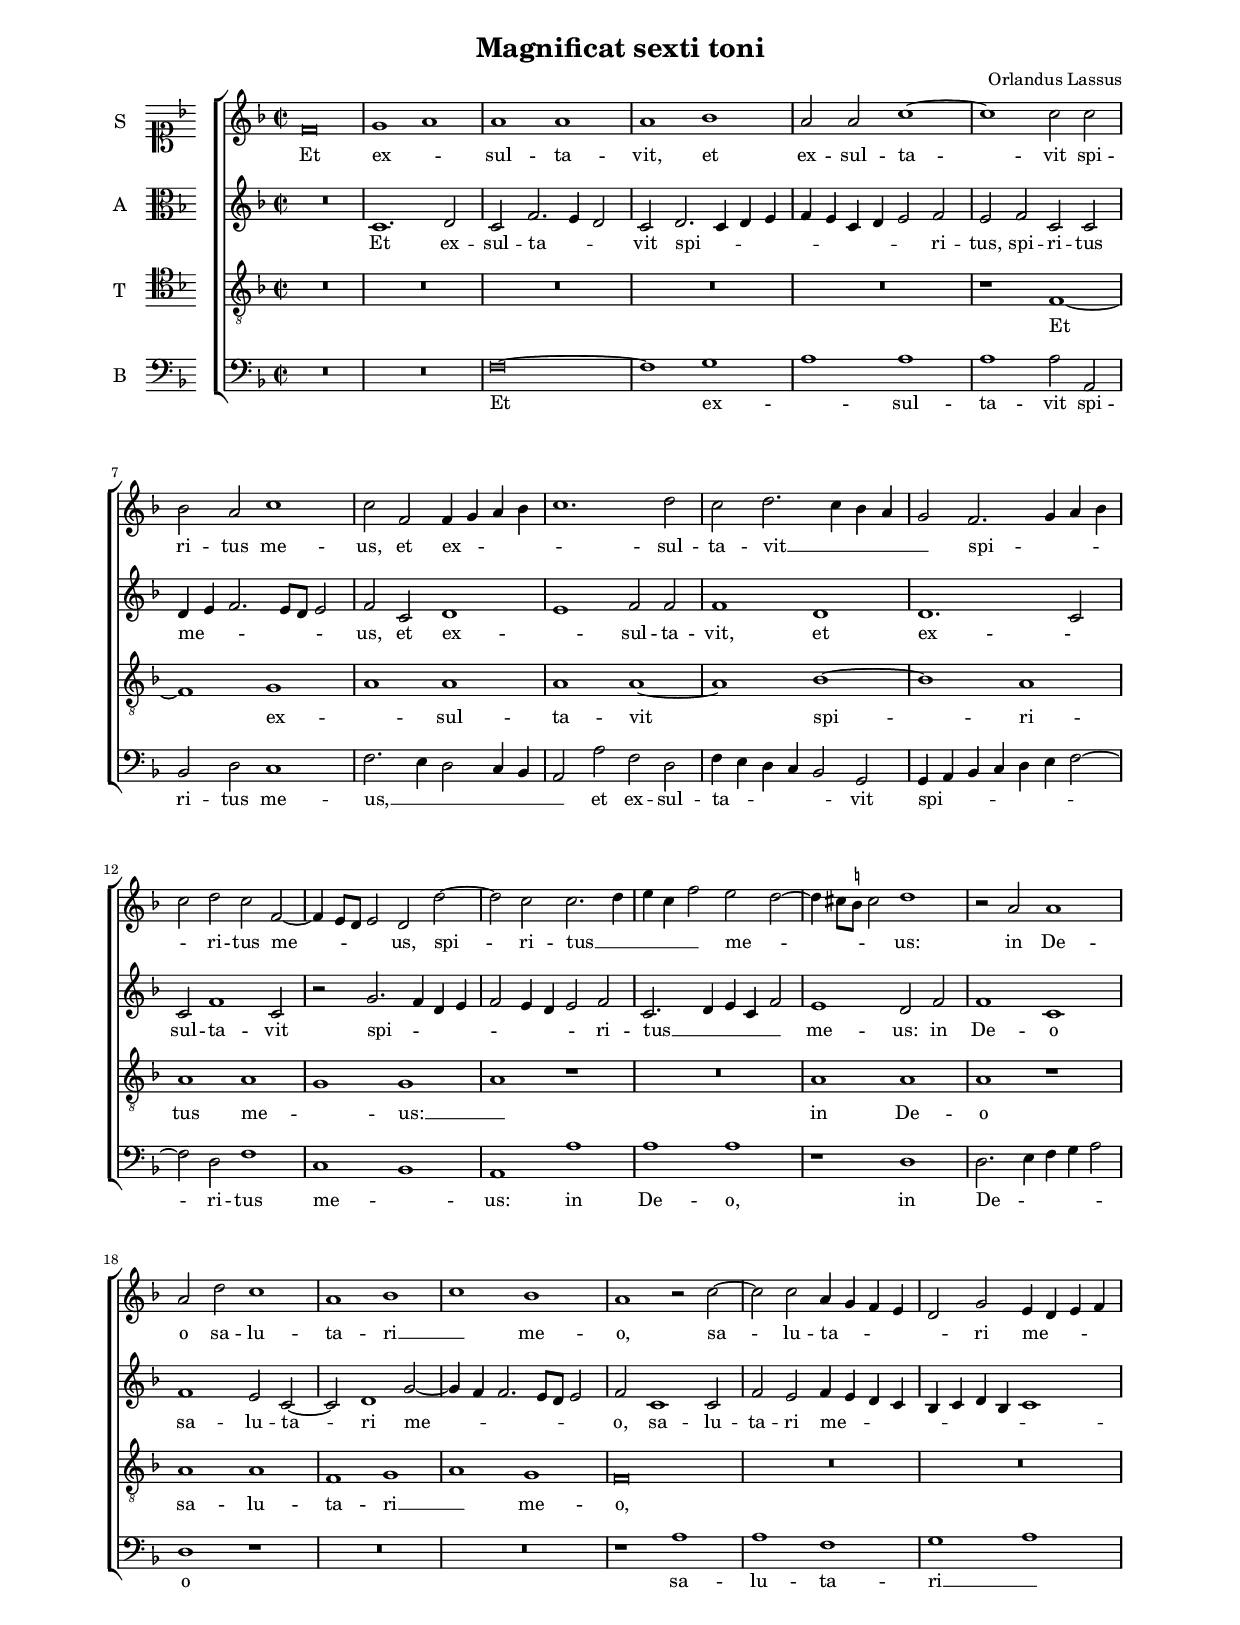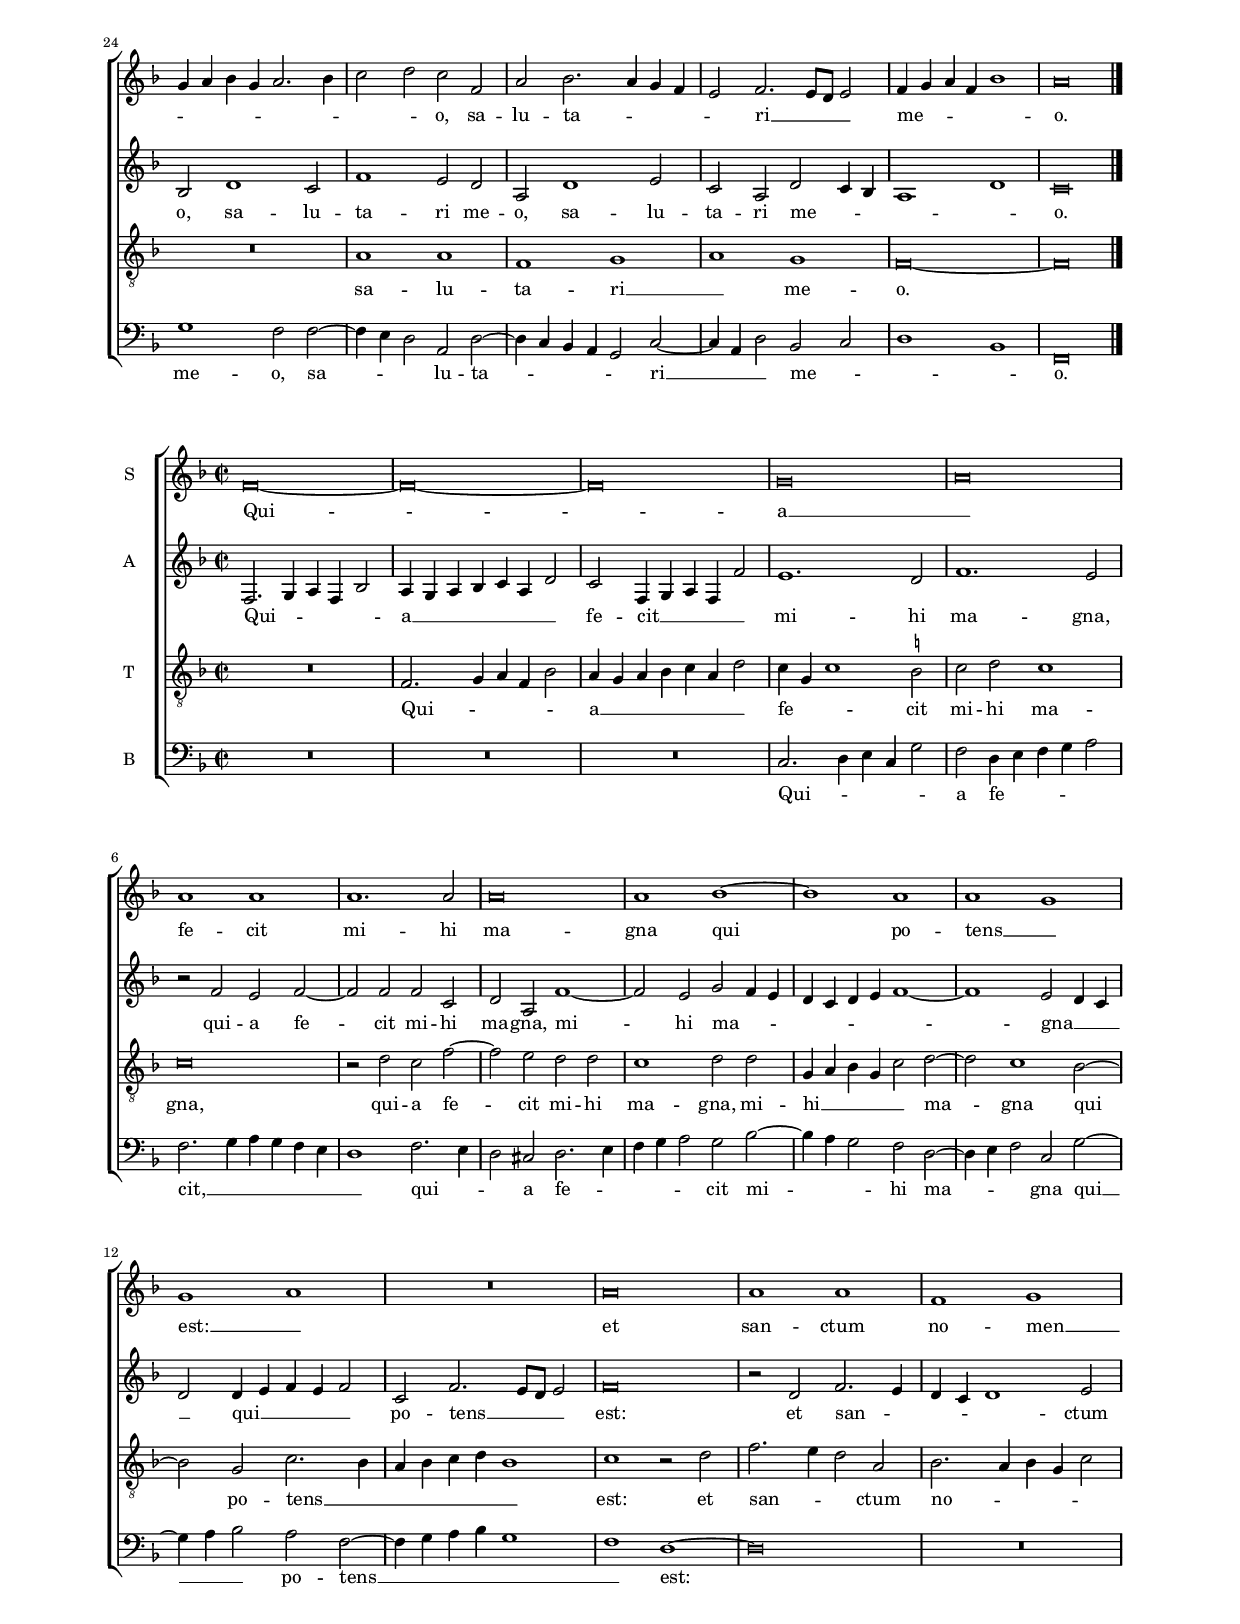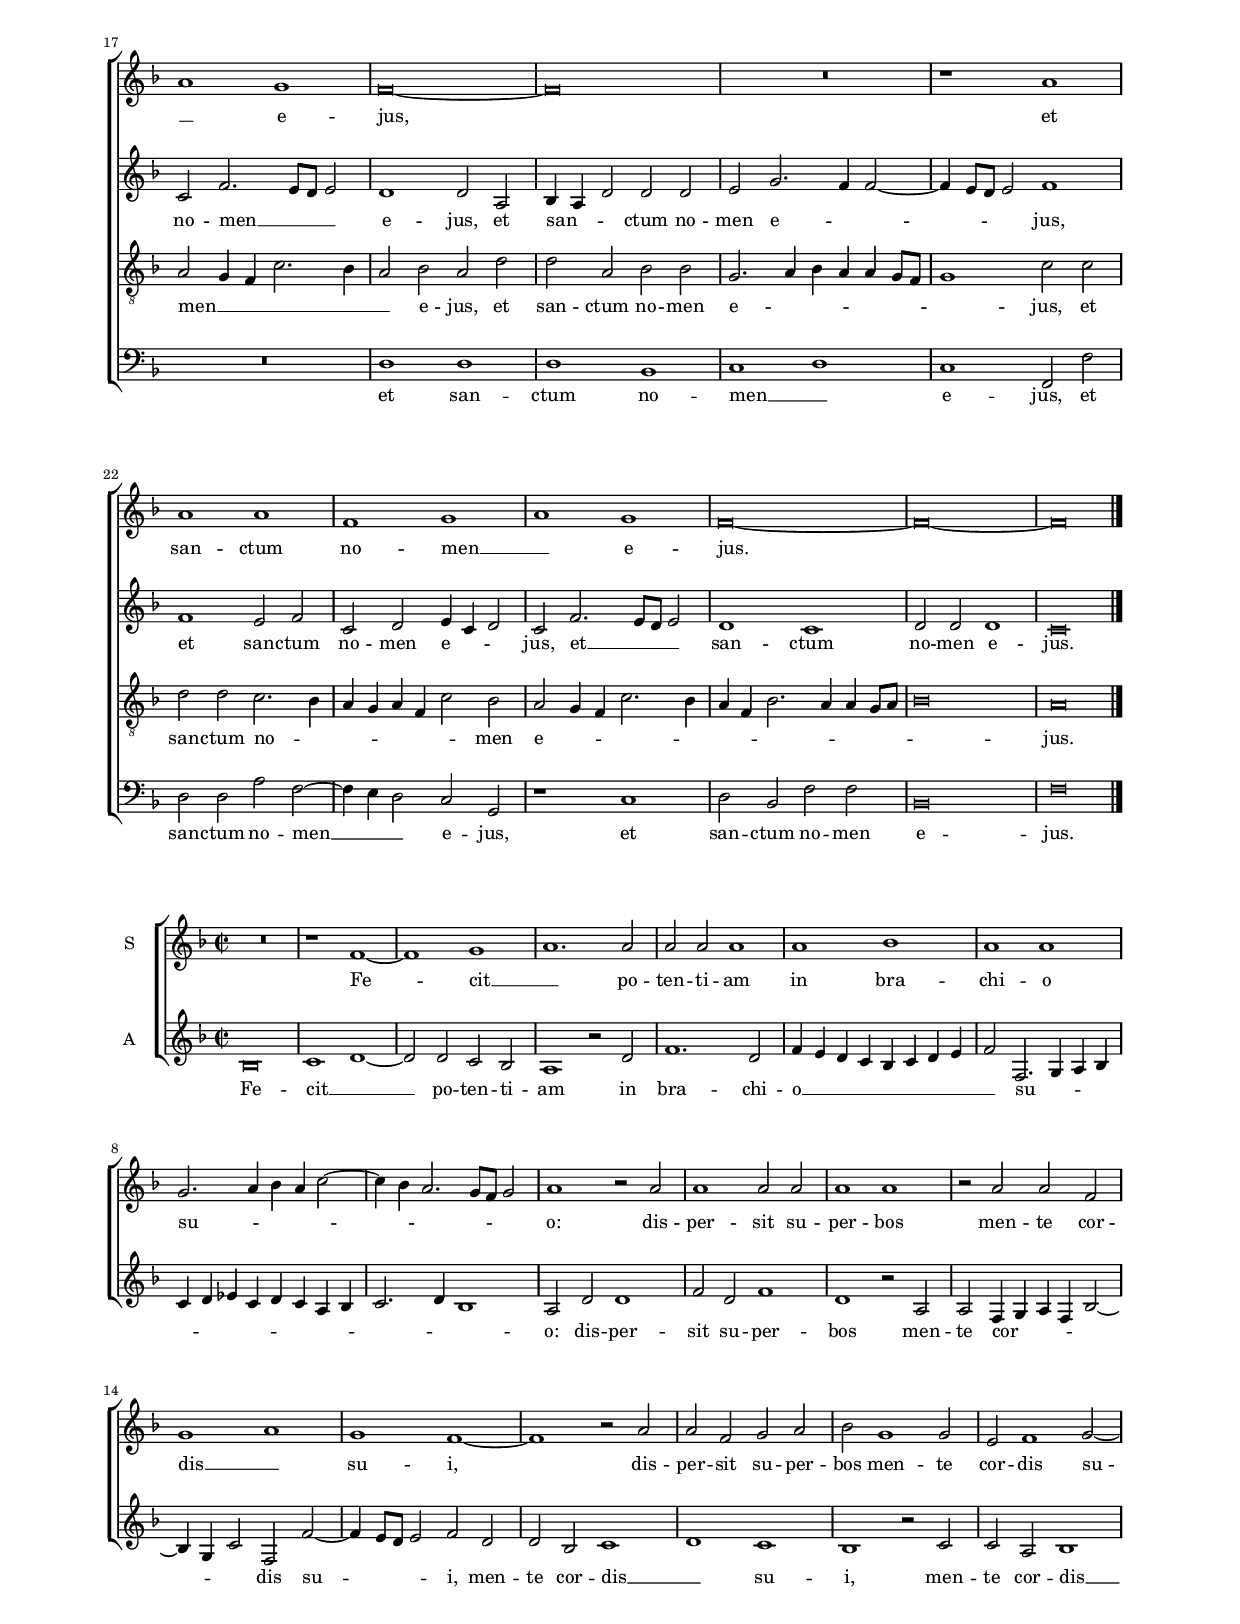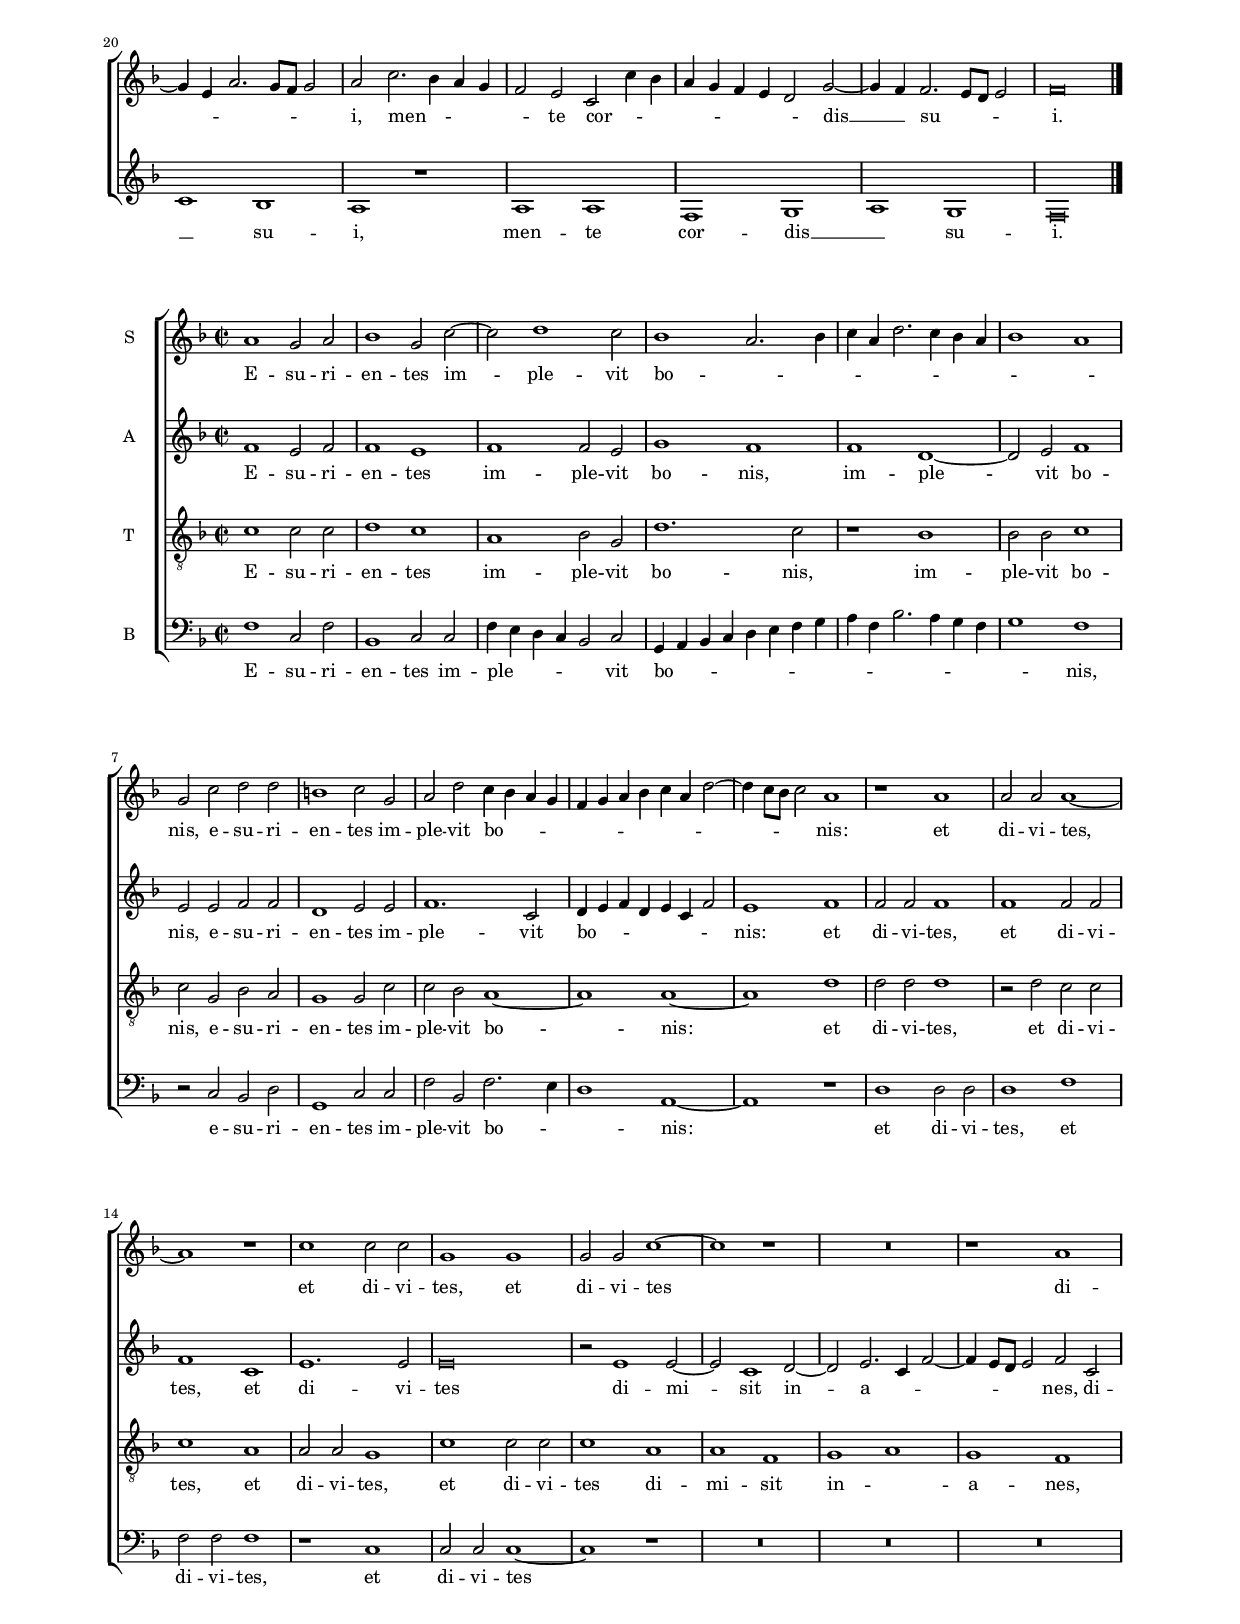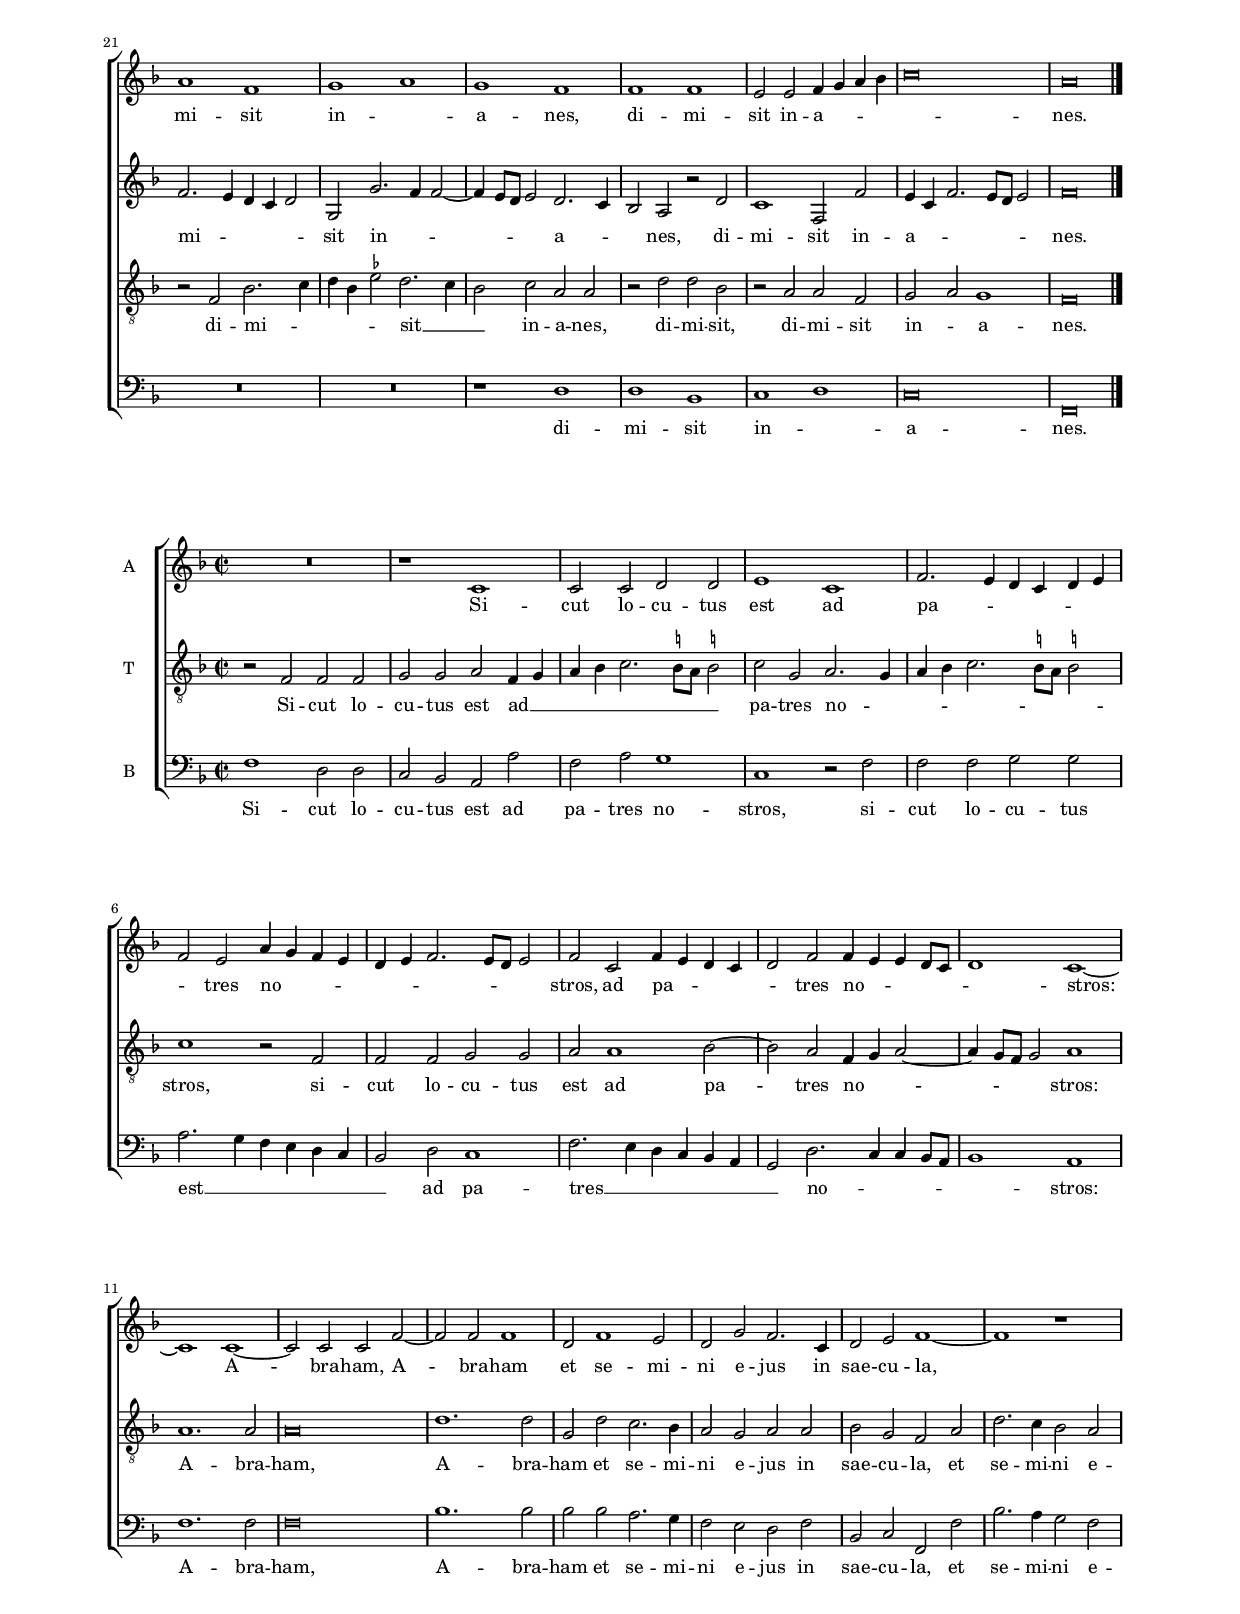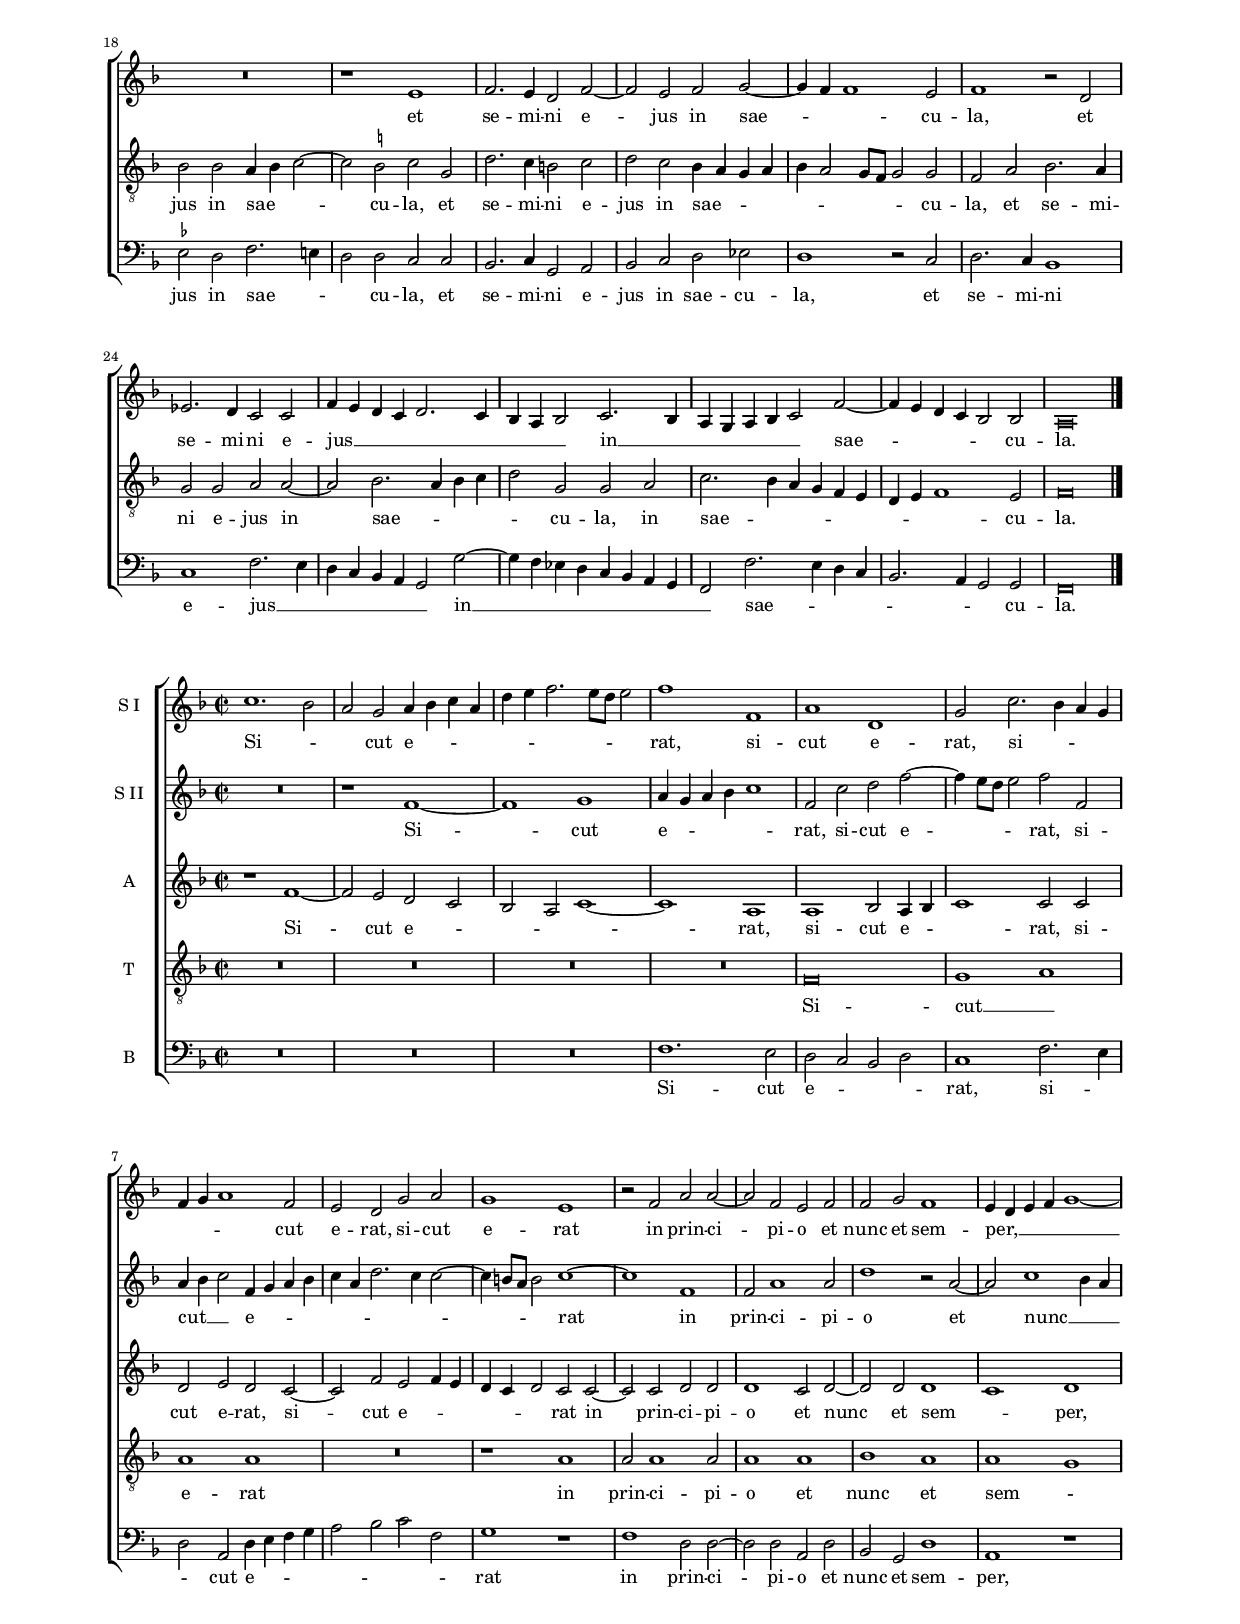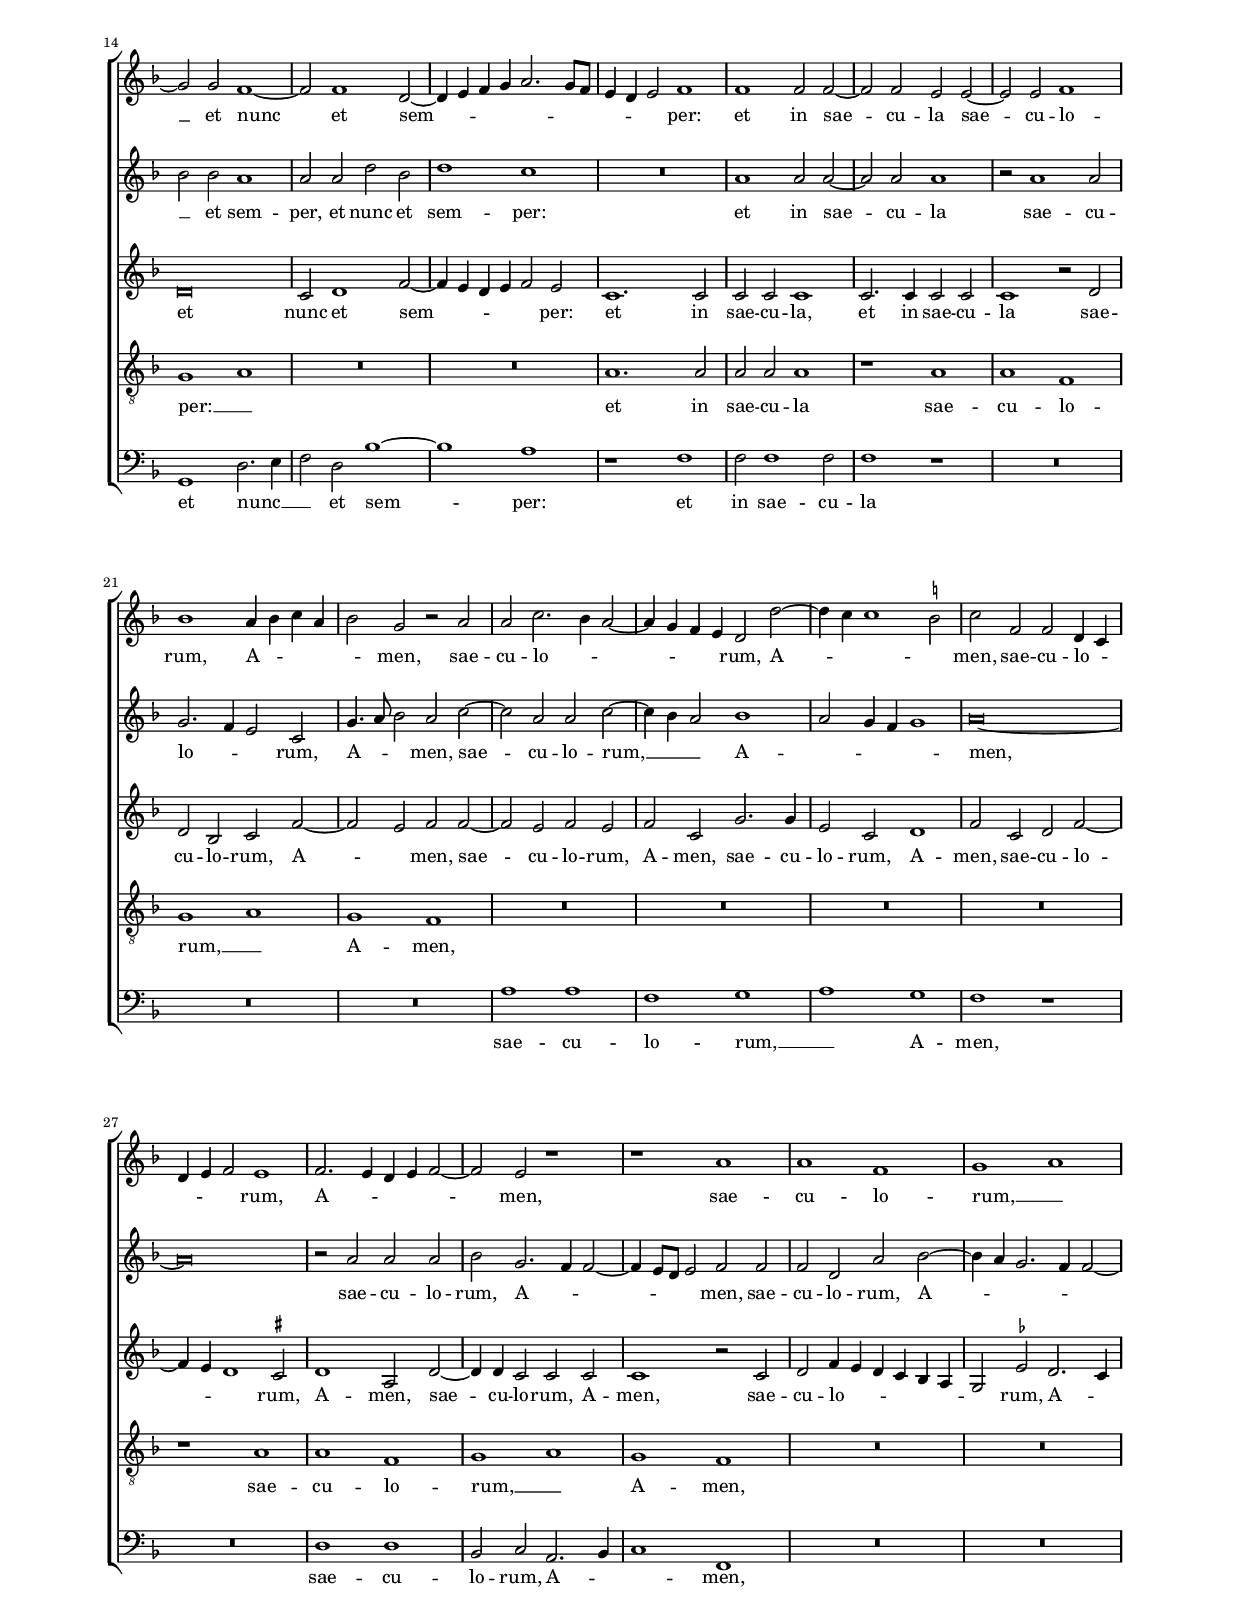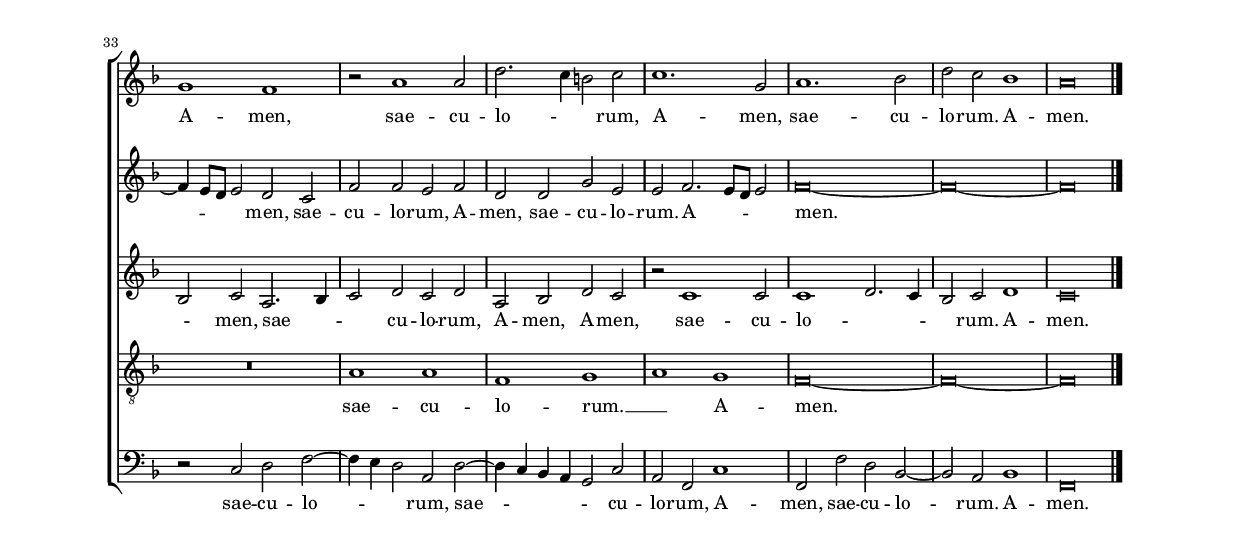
\version "2.18.2"
\include "deutsch.ly"
#(set-global-staff-size 15)
#(ly:set-option 'point-and-click #f)


\header
{
  title="Magnificat sexti toni"
  composer="Orlandus Lassus"
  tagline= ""
}
	
	ficta = { \once \set suggestAccidentals = ##t }
	
	forget = #(define-music-function (parser location music) (ly:music?) #{
		\accidentalStyle forget
		$music
		\accidentalStyle default
		#})
	
	m = \melisma
	me = \melismaEnd


\paper
	{
	top-margin = 1.4 \cm
	bottom-margin = 1.8 \cm
	left-margin = 2 \cm
	right-margin = 2 \cm
	ragged-bottom = ##f
	ragged-last-bottom = ##t
	print-page-number = ##f
	score-system-spacing = #'((basic-distance . 18) (minimum-distance . 14) (padding . 8) (strechability . 250))
	system-system-spacing = #'((basic-distance . 18) (minimum-distance . 14) (padding . 8) (strechability . 250))
%	scoreTitleMarkup = \markup { \fill-line  { \null \fontsize #2 \bold \fromproperty #'header:piece \fromproperty #'header:opus } }
%	systems-per-page = 3
%	min-systems-per-page = 3
%	oddHeaderMarkup = \markup { \fill-line { \null \null \column \right-align { \fontsize #1 \fromproperty #'page:page-number-string \null } } }
%	evenHeaderMarkup = \markup { \column \right-align { \fontsize #1 \fromproperty #'page:page-number-string \null } }
	}

global = {
	\key f \major
	\time 2/2 \set Score.measureLength = #(ly:make-moment 2/1)
	}
	

incipitcantus = \markup { \score {
	{
	\set Staff.instrumentName = \markup { \fontsize #1 "S" }
	\key f \major
	\clef soprano
	s4 \bar ""
	}
	\layout  {
	raggedright = ##t
	indent = 0.8 \cm
	line-width = 1.6 \cm
	\context { \Staff \remove Time_signature_engraver }
	\override Staff.Clef.Y-extent = #'(0 . 0)
	}} \hspace #1 }
      
      
incipitaltus = \markup { \score {
	{
	\set Staff.instrumentName = \markup { \fontsize #1 "A" }
	\key f \major
	\clef alto
	s4 \bar ""
	}
	\layout  {
	raggedright = ##t
	indent = 0.8 \cm
	line-width = 1.6 \cm
	\context { \Staff \remove Time_signature_engraver }
	\override Staff.Clef.Y-extent = #'(0 . 0)
	}} \hspace #1 }


incipittenor = \markup { \score {
	{
	\set Staff.instrumentName = \markup { \fontsize #1 "T" }
	\key f \major
	\clef tenor
	s4 \bar ""
	}
	\layout  {
	raggedright = ##t
	indent = 0.8 \cm
	line-width = 1.6 \cm
	\context { \Staff \remove Time_signature_engraver }
	\override Staff.Clef.Y-extent = #'(0 . 0)
	}} \hspace #1 }
 
      
incipitbassus = \markup { \score {
	{
	\set Staff.instrumentName = \markup { \fontsize #1 "B" }
	\key f \major
	\clef bass
	s4 \bar ""
	}
	\layout  {
	raggedright = ##t
	indent = 0.8 \cm
	line-width = 1.6 \cm
	\context { \Staff \remove Time_signature_engraver }
	\override Staff.Clef.Y-extent = #'(0 . 0)
	}} \hspace #1 }


cantus =  \relative c''
	{
	f,\breve
	g1 a
	a1 a
	a1 b
%5
	a2 a c1~ |
	c1 c2 c
	b2 a c1
	c2 f, f4 g a b
	c1. d2
%10
	c2 d2. c4 b a |
	g2 f2. g4 a b
	c2 d c f,~
	f4 e8 d e2 d2 d'~
	d2 c c2. d4
%15
	e4 c f2 e d~ |
	d4 cis8 \ficta h cis2 d1
	r2 a a1
	a2 d c1
	a1 b
%20
	c1 b |
	a1 r2 c~
	c2 c a4 g f e
	d2 g e4 d e f
	g4 a b g a2. b4
%25
	c2 d c f, |
	a2 b2. a4 g f
	e2 f2. e8 d e2
	f4 g a f b1
	a\breve \bar "|." |
	}


altus =  \relative c'
       {
	R\breve
	c1. d2
	c2 f2. e4 d2
	c2 d2. c4 d e
%5
	f4 e c d e2 f |
	e2 f c c
	d4 e f2. e8 d e2
	f2 c d1
	e1 f2 f
%10
	f1 d |
	d1. c2
	c2 f1 c2
	r2 g'2. f4 d e
	f2 e4 d e2 f
%15
	c2. d4 e c f2 |
	e1 d2 f
	f1 c
	f1 e2 c~
	c2 d1 g2~
%20
	g4 f f2. e8 d e2 |
	f2 c1 c2
	f2 e f4 e d c
	b4 c d b c1
	b2 d1 c2
%25
	f1 e2 d |
	a2 d1 e2
	c2 a d c4 b
	a1 d
	c\breve |
	}


tenor =  \relative c'
	{
	R\breve
	R\breve
	R\breve
	R\breve
%5
	R\breve |
	r1 f,~
	f1 g
	a1 a
	a1 a~
%10
	a1 b~ |
	b1 a
	a a
	g1 g
	a1 r
%15
	R\breve |
	a1 a
	a1 r
	a1 a
	f1 g
%20
	a1 g |
	f\breve
	R\breve
	R\breve
	R\breve
%25
	a1 a |
	f1 g
	a1 g
	f\breve~
	f\breve |
	}


bassus  =  \relative c
	{
	R\breve
	R\breve
	f\breve~
	f1 g
%5
	a1 a |
	a1 a2 a,
	b2 d c1
	f2. e4 d2 c4 b
	a2 a' f d
%10
	f4 e d c b2 g |
	g4 a b c d e f2~
	f2 d f1
	c1 b
	a1 a'
%15
	a1 a |
	r1 d,
	d2. e4 f g a2
	d,1 r
	R\breve
%20
	R\breve |
	r1 a'
	a1 f
	g1 a
	g1 f2 f~
%25
	f4 e d2 a d~ |
	d4 c b a g2 c~
	c4 a d2 b c
	d1 b
	f\breve |
	}


lyricscantus = \lyricmode {
	Et ex -- _ sul -- ta -- vit,
	et ex -- sul -- ta -- vit spi -- ri -- tus me -- us,
	et ex -- _ _ _ _ sul -- ta -- vit __ _ _ _ _ spi -- _ _ _ _ ri -- tus me -- _ _ _ us,
	spi -- ri -- tus __ _ _ _ _ me -- _ _ _ _ us:
	in De -- o
	sa -- lu -- ta -- ri __ _ me -- o,
	sa -- lu -- ta -- _ _ _ _ ri me -- _ _ _ _ _ _ _ _ _ _ _ o,
	sa -- lu -- ta -- _ _ _ _ ri __ _ _ _ me -- _ _ _ _ o.
	}


lyricsaltus = \lyricmode {
	Et ex -- sul -- ta -- _ _ vit spi -- _ _ _ _ _ _ _ _ ri -- tus,
	spi -- ri -- tus me -- _ _ _ _ _ us,
	et ex -- _ sul -- ta -- vit,
	et ex -- _ sul -- ta -- vit spi -- _ _ _ _ _ _ _ ri -- tus __ _ _ _ _ me -- us:
	in De -- o
	sa -- lu -- ta -- ri me -- _ _ _ _ _ o,
	sa -- lu -- ta -- ri me -- _ _ _ _ _ _ _ _ o,
	sa -- lu -- ta -- ri me -- o,
	sa -- lu -- ta -- ri me -- _ _ _ _ o.
	}


lyricstenor = \lyricmode {
	Et ex -- _ sul -- ta -- vit spi -- ri -- tus me -- _ us: __ _
	in De -- o
	sa -- lu -- ta -- ri __ _ me -- o,
	sa -- lu -- ta -- ri __ _ me -- o.
	}


lyricsbassus = \lyricmode {
	Et ex -- _ sul -- ta -- vit spi -- ri -- tus me -- us, __ _ _ _ _ _
	et ex -- sul -- ta -- _ _ _ _ vit spi -- _ _ _ _ _ _ ri -- tus me -- _ us:
	in De -- o,
	in De -- _ _ _ _ o
	sa -- lu -- ta -- ri __ _ me -- o,
	sa -- _ _ lu -- ta -- _ _ _ _ ri __ _ _ me -- _ _ _ o.
	}


\score
{  
	% \transpose {
	\new ChoirStaff \with { \override StaffGrouper.staff-staff-spacing.basic-distance = #12 }
	<<

	\new Staff << \global
	\new Voice="v1" {
		\set Staff.instrumentName=\incipitcantus
		\set Staff.midiInstrument = "reed organ"
		\clef violin
		\cantus }
	\new Lyrics \lyricsto "v1" {\lyricscantus }
	>>


	\new Staff << \global
	\new Voice="v2" {
		\set Staff.instrumentName=\incipitaltus
		\set Staff.midiInstrument = "reed organ"
		\clef violin 
		\altus}
	\new Lyrics \lyricsto "v2" {\lyricsaltus }
	>>


	\new Staff << \global
	\new Voice="v3" {
		\set Staff.instrumentName=\incipittenor
		\set Staff.midiInstrument = "reed organ"
		\clef "G_8"
		\tenor }
	\new Lyrics \lyricsto "v3" {\lyricstenor }
	>>


	\new Staff << \global
	\new Voice="v4" {
		\set Staff.instrumentName=\incipitbassus
		\set Staff.midiInstrument = "reed organ"
		\clef bass
		\bassus }
	\new Lyrics \lyricsto "v4" {\lyricsbassus}
	>>

	>>
	% } % transpose

	\layout
	{
	indent = 1.8 \cm
%	\context { \Lyrics \override VerticalAxisGroup.nonstaff-relatedstaff-spacing.padding = #2 }
	\context { \Staff \override TimeSignature.break-visibility = #end-of-line-invisible }
%	\context { \Staff \override InstrumentName.X-offset = #'-25 }
	\context { \Score \override BarNumber.padding = #2 }
	\context { \Voice \override NoteHead.style = #'baroque }
	}


\midi
	{
    	\tempo 2 = 90
	}

}

%%%%%%%%%%%%%%%%%%%%   2. QUIA FECIT MIHI MAGNA


global = {
	\key f \major
	\time 2/2 \set Score.measureLength = #(ly:make-moment 2/1)
	}


cantus =  \relative c''
	{
	f,\breve~
	f\breve~
	f\breve
	g\breve
%5
	a\breve |
	a1 a
	a1. a2
	a\breve
	a1 b~
%10
	b1 a |
	a1 g
	g1 a
	R\breve
	a\breve
%15
	a1 a |
	f1 g
	a1 g
	f\breve~
	f\breve
%20
	R\breve |
	r1 a
	a1 a
	f1 g
	a1 g
%25
	f\breve~
	f\breve~
	f\breve \bar "|." |
	}


altus =  \relative c'
        {
	f,2. g4 a f b2
	a4 g a b c a d2
	c2 f,4 g a f f'2
	e1. d2
%5
	f1. e2 |
	r2 f e f~
	f2 f f c
	d2 a f'1~
	f2 e g f4 e
%10
	d4 c d e f1~ |
	f1 e2 d4 c
	d2 d4 e f e f2
	c2 f2. e8 d e2
	f\breve
%15
	r2 d f2. e4 |
	d4 c d1 e2
	c2 f2. e8 d e2
	d1 d2 a
	b4 a d2 d d
%20
	e2 g2. f4 f2~ |
	f4 e8 d e2 f1
	f1 e2 f
	c2 d e4 c d2
	c2 f2. e8 d e2
%25
	d1 c |
	d2 d d1
	c\breve |
	}


tenor =  \relative c'
	{
	R\breve
	f,2. g4 a f b2
	a4 g a b c a d2
	c4 g c1 \ficta h2
%5
	c2 d c1 |
	c\breve
	r2 d c f~
	f2 e d d
	c1 d2 d
%10
	g,4 a b g c2 d~ |
	d2 c1 b2~
	b2 g c2. b4
	a4 b c d b1
	c1 r2 d
%15
	f2. e4 d2 a |
	b2. a4 b g c2
	a2 g4 f c'2. b4
	a2 b a d
	d2 a b b
%20
	g2. a4 b a a g8 f |
	g1 c2 c
	d2 d c2. b4
	a4 g a f c'2 b
	a2 g4 f c'2. b4
%25
	a4 f b2. a4 a g8 a |
	b\breve
	a\breve |
	}


bassus  =  \relative c
	{
	R\breve
	R\breve
	R\breve
	c2. d4 e c g'2
%5
	f2 d4 e f g a2 |
	f2. g4 a g f e
	d1 f2. e4
	d2 cis d2. e4
	f4 g a2 g b~
%10
	b4 a g2 f d~ |
	d4 e f2 c g'~
	g4 a b2 a f~
	f4 g a b g1
	f1 d~
%15
	d\breve |
	R\breve
	R\breve
	d1 d
	d1 b
%20
	c1 d |
	c1 f,2 f'
	d2 d a' f~
	f4 e d2 c g
	r1 c
%25
	d2 b f' f |
	b,\breve
	f'\breve |
	}


lyricscantus = \lyricmode {
	Qui -- a __ _ fe -- cit mi -- hi ma -- gna qui po -- tens __ _ est: __ _
	et san -- ctum no -- men __ _ e -- jus,
	et san -- ctum no -- men __ _ e -- jus.
	}


lyricsaltus = \lyricmode {
	Qui -- _ _ _ _ a __ _ _ _ _ _ _ fe -- cit __ _ _ _ _ mi -- hi ma -- gna,
	qui -- a fe -- cit mi -- hi ma -- gna,
	mi -- hi ma -- _ _ _ _ _ _ _ gna __ _ _ _ qui __ _ _ _ _ po -- tens __ _ _ _ est:
	et san -- _ _ _ _ ctum no -- men __ _ _ _ e -- jus,
	et san -- _ _ ctum no -- men e -- _ _ _ _ _ jus,
	et san -- ctum no -- men e -- _ _ jus,
	et __ _ _ _ san -- ctum no -- men e -- jus.
	}


lyricstenor = \lyricmode {
	Qui -- _ _ _ _ a __ _ _ _ _ _ _ fe -- _ _ cit mi -- hi ma -- gna,
	qui -- a fe -- cit mi -- hi ma -- gna,
	mi -- hi __ _ _ _ _ ma -- gna qui po -- tens __ _ _ _ _ _ _ est:
	et san -- _ _ ctum no -- _ _ _ _ men __ _ _ _ _ _ e -- jus,
	et san -- ctum no -- men e -- _ _ _ _ _ _ _ jus,
	et san -- ctum no -- _ _ _ _ _ _ men e -- _ _ _ _ _ _ _ _ _ _ _ _ jus.
	}


lyricsbassus = \lyricmode {
	Qui -- _ _ _ _ a fe -- _ _ _ _ cit, __ _ _ _ _ _ _
	qui -- _ _ a fe -- _ _ _ _ cit mi -- _ _ hi ma -- _ _ gna qui __ _ _  po -- tens __ _ _ _ _ _ est:
	et san -- ctum no -- men __ _ e -- jus,
	et san -- ctum no -- men __ _ _ e -- jus,
	et san -- ctum no -- men e -- jus.
	}


\score
{  
	% \transpose {
	\new ChoirStaff \with { \override StaffGrouper.staff-staff-spacing.basic-distance = #12 }
	<<

	\new Staff <<\global
	\new Voice="v1" {
	  \set Staff.instrumentName="S"
		\set Staff.midiInstrument = "reed organ"
		\clef violin
		\cantus }
	\new Lyrics \lyricsto "v1" {\lyricscantus }
	>>


	\new Staff << \global
	\new Voice="v2" {
	  \set Staff.instrumentName="A"
		\set Staff.midiInstrument = "reed organ"
		\clef violin 
		\altus}
	\new Lyrics \lyricsto "v2" {\lyricsaltus }
	>>


	\new Staff <<\global
	\new Voice="v3" {
	  \set Staff.instrumentName="T"
		\set Staff.midiInstrument = "reed organ"
		\clef "G_8"
		\tenor }
	\new Lyrics \lyricsto "v3" {\lyricstenor }
	>>


	\new Staff <<\global
	\new Voice="v4" {
	  \set Staff.instrumentName="B"
		\set Staff.midiInstrument = "reed organ"
		\clef bass
		\bassus }
	\new Lyrics \lyricsto "v4" {\lyricsbassus}
	>>
	
	>>
	% } % transpose

	\layout
	{
	indent = 0.8 \cm
%	\context { \Lyrics \override VerticalAxisGroup.nonstaff-relatedstaff-spacing.padding = #2 }
	\context { \Staff \override TimeSignature.break-visibility = #end-of-line-invisible }
%	\context { \Staff \override InstrumentName.X-offset = #'-25 }
	\context { \Score \override BarNumber.padding = #2 }
	\context { \Voice \override NoteHead.style = #'baroque }
	}

\midi
	{
    	\tempo 2 = 90
	}
	
}


%%%%%%%%%%%%%%%%%%%%   3. FECIT POTENTIAM


global = {
	\key f \major
	\time 2/2 \set Score.measureLength = #(ly:make-moment 2/1)
	}


cantus =  \relative c''
	{
	R\breve
	r1 f,~
	f1 g
	a1. a2
%5
	a2 a a1 |
	a1 b
	a1 a
	g2. a4 b a c2~
	c4 b a2. g8 f g2
%10
	a1 r2 a |
	a1 a2 a
	a1 a
	r2 a a f
	g1 a
%15
	g1 f~ |
	f1 r2 a
	a2 f g a
	b2 g1 g2
	e2 f1 g2~
%20
	g4 e a2. g8 f g2 |
	a2 c2. b4 a g
	f2 e c c'4 b
	a4 g f e d2 g~
	g4 f f2. e8 d e2
%25
	f\breve \bar "|." |
	}


altus =  \relative c'
        {
	b\breve
	c1 d~
	d2 d c b
	a1 r2 d
%5
	f1. d2 |
	f4 e d c b c d e
	f2 f,2. g4 a b
	c4 d es c d c a b
	c2. d4 b1
%10
	a2 d d1 |
	f2 d f1
	d1 r2 a
	a2 f4 g a f b2~
	b4 g c2 f, f'~
%15
	f4 e8 d e2 f d |
	d2 b c1
	d1 c
	b1 r2 c
	c2 a b1
%20
	c1 b |
	a1 r
	a1 a
	f1 g
	a1 g
%25
	f\breve |
	}


lyricscantus = \lyricmode {
	Fe -- cit __ _ po -- ten -- ti -- am in bra -- chi -- o su -- _ _ _ _ _ _ _ _ _ o:
	dis -- per -- sit su -- per -- bos men -- te cor -- dis __ _ su -- i,
	dis -- per -- sit su -- per -- bos men -- te cor -- dis su -- _ _ _ _ _ i,
	men -- _ _ _ _ te cor -- _ _ _ _ _ _ _ dis __ _ su -- _ _ _ i.
	}


lyricsaltus = \lyricmode {
	Fe -- cit __ _ po -- ten -- ti -- am
	in bra -- chi -- o __ _ _ _ _ _ _ _ _ su -- _ _ _ _ _ _ _ _ _ _ _ _ _ _ o:
	dis -- per -- sit su -- per -- bos
	men -- te cor -- _ _ _ _ _ _ dis su -- _ _ _ i,
	men -- te cor -- dis __ _ su -- i,
	men -- te cor -- dis __ _ su -- i,
	men -- te cor -- dis __ _ su -- i.
	}


\score
{  
	% \transpose {
	\new ChoirStaff \with { \override StaffGrouper.staff-staff-spacing.basic-distance = #12 }
	<<

	\new Staff <<\global
	\new Voice="v1" {
	  \set Staff.instrumentName="S"
		\set Staff.midiInstrument = "reed organ"
		\clef violin
		\cantus }
	\new Lyrics \lyricsto "v1" {\lyricscantus }
	>>


	\new Staff << \global
	\new Voice="v2" {
	  \set Staff.instrumentName="A"
		\set Staff.midiInstrument = "reed organ"
		\clef violin 
		\altus}
	\new Lyrics \lyricsto "v2" {\lyricsaltus }
	>>
	
	>>
	% } % transpose

	\layout
	{
	indent = 0.8 \cm
%	\context { \Lyrics \override VerticalAxisGroup.nonstaff-relatedstaff-spacing.padding = #2 }
	\context { \Staff \override TimeSignature.break-visibility = #end-of-line-invisible }
%	\context { \Staff \override InstrumentName.X-offset = #'-25 }
	\context { \Score \override BarNumber.padding = #2 }
	\context { \Voice \override NoteHead.style = #'baroque }
	}


\midi
	{
    	\tempo 2 = 90
	}
	
}


%%%%%%%%%%%%%%%%%%%%   4.  ESURIENTES


global = {
	\key f \major
	\time 2/2 \set Score.measureLength = #(ly:make-moment 2/1)
	}


cantus =  \relative c''
	{
	a1 g2 a
	b1 g2 c~
	c2 d1 c2
	b1 a2. b4
%5
	c4 a d2. c4 b a |
	b1 a
	g2 c d d
	h1 c2 g
	a2 d c4 b a g
%10
	f4 g a b c a d2~ |
	d4 c8 b c2 a1
	r1 a
	a2 a a1~
	a1 r
%15
	c1 c2 c |
	g1 g
	g2 g c1~
	c1 r
	R\breve
%20
	r1 a |
	a1 f
	g1 a
	g1 f
	f1 f
%25
	e2 e f4 g a b |
	c\breve
	a\breve \bar "|." |
	}


altus =  \relative c'
        {
	f1 e2 f
	f1 e
	f1 f2 e
	g1 f |
%5
	f1 d~
	d2 e f1
	e2 e f f
	d1 e2 e
	f1. c2 |
%10
	d4 e f d e c f2
	e1 f
	f2 f f1
	f1 f2 f
	f1 c |
%15
	e1. e2
	e\breve
	r2 e1 e2~
	e2 c1 d2~
	d2 e2. c4 f2~ |
%20
	f4 e8 d e2 f c
	f2. e4 d c d2
	g,2 g'2. f4 f2~
	f4 e8 d e2 d2. c4
	b2 a r d |
%25
	c1 f,2 f'
	e4 c f2. e8 d e2
	f\breve |
	}


tenor =  \relative c'
	{
	c1 c2 c
	d1 c
	a1 b2 g
	d'1. c2
%5
	r1 b |
	b2 b c1
	c2 g b a
	g1 g2 c
	c2 b a1~
%10
	a1 a~ |
	a1 d
	d2 d d1
	r2 d c c
	c1 a
%15
	a2 a g1 |
	c1 c2 c
	c1 a
	a1 f
	g1 a
%20
	g1 f |
	r2 f b2. c4
	d4 b \ficta es2 d2. c4
	b2 c a a
	r2 d d b
%25
	r2 a a f |
	g2 a g1
	f\breve |
	}


bassus  =  \relative c
	{
	f1 c2 f
	b,1 c2 c
	f4 e d c b2 c
	g4 a b c d e f g
%5
	a4 f b2. a4 g f |
	g1 f
	r2 c b d
	g,1 c2 c
	f2 b, f'2. e4
%10
	d1 a~ |
	a1 r
	d1 d2 d
	d1 f
	f2 f f1
%15
	r1 c |
	c2 c c1~
	c1 r
	R\breve
	R\breve
%20
	R\breve |
	R\breve
	R\breve
	r1 d
	d1 b
%25
	c1 d |
	c\breve
	f,\breve |
	}


lyricscantus = \lyricmode {
	E -- su -- ri -- en -- tes im -- ple -- vit bo -- _ _ _ _ _ _ _ _ _ _ nis,
	e -- su -- ri -- en -- tes im -- ple -- vit bo -- _ _ _ _ _ _ _ _ _ _ _ _ _ nis:
	et di -- vi -- tes,
	et di -- vi -- tes,
	et di -- vi -- tes
	di -- mi -- sit in -- _ a -- nes,
	di -- mi -- sit in -- a -- _ _ _ _ nes.
	}


lyricsaltus = \lyricmode {
	E -- su -- ri -- en -- tes im -- ple -- vit bo -- nis,
	im -- ple -- vit bo -- nis,
	e -- su -- ri -- en -- tes im -- ple -- vit bo -- _ _ _ _ _ _ nis:
	et di -- vi -- tes,
	et di -- vi -- tes,
	et di -- vi -- tes
	di -- mi -- sit in -- a -- _ _ _ _ _ nes,
	di -- mi -- _ _ _ _ sit in -- _ _ _ _ _ a -- _ _ nes,
	di -- mi -- sit in -- a -- _ _ _ _ _ nes.
	}


lyricstenor = \lyricmode {
	E -- su -- ri -- en -- tes im -- ple -- vit bo -- nis,
	im -- ple -- vit bo -- nis,
	e -- su -- ri -- en -- tes im -- ple -- vit bo -- nis:
	et di -- vi -- tes,
	et di -- vi -- tes,
	et di -- vi -- tes,
	et di -- vi -- tes
	di -- mi -- sit in -- _ a -- nes,
	di -- mi -- _ _ _ _ sit __ _ _ in -- a -- nes,
	di -- mi -- sit,
	di -- mi -- sit in -- _ a -- nes.
	}


lyricsbassus = \lyricmode {
	E -- su -- ri -- en -- tes im -- ple -- _ _ _ _ vit bo -- _ _ _ _ _ _ _ _ _ _ _ _ _ _ nis,
	e -- su -- ri -- en -- tes im -- ple -- vit bo -- _ _ nis:
	et di -- vi -- tes,
	et di -- vi -- tes,
	et di -- vi -- tes
	di -- mi -- sit in -- _ a -- nes.
	}


\score
{  
	% \transpose {
	\new ChoirStaff \with { \override StaffGrouper.staff-staff-spacing.basic-distance = #12 }
	<<

	\new Staff <<\global
	\new Voice="v1" {
	  \set Staff.instrumentName="S"
		\set Staff.midiInstrument = "reed organ"
		\clef violin
		\cantus }
	\new Lyrics \lyricsto "v1" {\lyricscantus }
	>>


	\new Staff << \global
	\new Voice="v2" {
	  \set Staff.instrumentName="A"
		\set Staff.midiInstrument = "reed organ"
		\clef violin 
		\altus}
	\new Lyrics \lyricsto "v2" {\lyricsaltus }
	>>


	\new Staff <<\global
	\new Voice="v3" {
	  \set Staff.instrumentName="T"
		\set Staff.midiInstrument = "reed organ"
		\clef "G_8"
		\tenor }
	\new Lyrics \lyricsto "v3" {\lyricstenor }
	>>


	\new Staff <<\global
	\new Voice="v4" {
	  \set Staff.instrumentName="B"
		\set Staff.midiInstrument = "reed organ"
		\clef bass
		\bassus }
	\new Lyrics \lyricsto "v4" {\lyricsbassus}
	>>
	
	>>
	% } % transpose

	\layout
	{
	indent = 0.8 \cm
%	\context { \Lyrics \override VerticalAxisGroup.nonstaff-relatedstaff-spacing.padding = #2 }
	\context { \Staff \override TimeSignature.break-visibility = #end-of-line-invisible }
%	\context { \Staff \override InstrumentName.X-offset = #'-25 }
	\context { \Score \override BarNumber.padding = #2 }
	\context { \Voice \override NoteHead.style = #'baroque }
	}


\midi
	{
    	\tempo 2 = 90
	}
	
}


%%%%%%%%%%%%%%%%%%%%   5. SICUT LOCUTUS EST AD PATRES NOSTROS


global = {
	\key f \major
	\time 2/2 \set Score.measureLength = #(ly:make-moment 2/1)
	}


altus =  \relative c'
        {
	R\breve
	r1 c
	c2 c d d
	e1 c
%5
	f2. e4 d c d e |
	f2 e a4 g f e
	d4 e f2. e8 d e2
	f2 c f4 e d c
	d2 f f4 e e d8 c
%10
	d1 c~ |
	c1 c~
	c2 c c f~
	f2 f f1
	d2 f1 e2
%15
	d2 g f2. c4 |
	d2 e f1~
	f1 r
	R\breve
	r1 e
%20
	f2. e4 d2 f~ |
	f2 e f g~
	g4 f f1 e2
	f1 r2 d
	es2. d4 c2 c
%25
	f4 e d c d2. c4 |
	b4 a b2 c2. b4
	a4 g a b c2 f~
	f4 e d c b2 b
	a\breve \bar "|." |
	}


tenor =  \relative c'
	{
	r2 f, f f
	g2 g a f4 g
	a4 b c2. \stemDown \ficta h8 a \stemNeutral \ficta h!2
	c2 g a2. g4
%5
	a4 b c2. \stemDown \ficta h8 a \stemNeutral \ficta h!2 |
	c1 r2 f,
	f2 f g g
	a2 a1 b2~
	b2 a f4 g a2~
%10
	a4 g8 f g2 a1 |
	a1. a2
	a\breve
	d1. d2
	g,2 d' c2. b4
%15
	a2 g a a |
	b2 g f a
	d2. c4 b2 a
	b2 b a4 b c2~
	c2 \ficta h c g
%20
	d'2. c4 h2 c |
	d2 c b4 a g a
	b4 a2 g8 f g2 g
	f2 a b2. a4
	g2 g a2 a~
%25
	a2 b2. a4 b c |
	d2 g, g a
	c2. b4 a g f e
	d4 e f1 e2
	f\breve |
	}


bassus  =  \relative c
	{
	f1 d2 d
	c2 b a a'
	f2 a g1
	c,1 r2 f
%5
	f2 f g g |
	a2. g4 f e d c
	b2 d c1
	f2. e4 d c b a
	g2 d'2. c4 c b8 a
%10
	b1 a |
	f'1. f2
	f\breve
	b1. b2
	b2 b a2. g4
%15
	f2 e d f |
	b,2 c f, f'
	b2. a4 g2 f
	\ficta es2 d f2. e4
	d2 d c c
%20
	b2. c4 g2 a |
	b2 c d es
	d1 r2 c
	d2. c4 b1
	c1 f2. e4
%25
	d4 c b a g2 g'~ |
	g4 f es d c b a g
	f2 f'2. e4 d c
	b2. a4 g2 g
	f\breve |
	}


lyricsaltus = \lyricmode {
	Si -- cut lo -- cu -- tus est ad pa -- _ _ _ _ _ _ tres no -- _ _ _ _ _ _ _ _ _ stros,
	ad pa -- _ _ _ _ tres no -- _ _ _ _ _ stros:
	A -- bra -- ham,
	A -- bra -- ham
	et se -- mi -- ni e -- jus in sae -- cu -- la,
	et se -- mi -- ni e -- jus in sae -- _ _ cu -- la,
	et se -- mi -- ni e -- jus __ _ _ _ _ _ _ _ _ in __ _ _ _ _ _ _ sae -- _ _ _ _ cu -- la.
	}


lyricstenor = \lyricmode {
	Si -- cut lo -- cu -- tus est ad __ _ _ _ _ _ _ _ pa -- tres no -- _ _ _ _ _ _ _ stros,
	si -- cut lo -- cu -- tus est ad pa -- tres no -- _ _ _ _ _ stros:
	A -- bra -- ham,
	A -- bra -- ham
	et se -- mi -- ni e -- jus in sae -- cu -- la,
	et se -- mi -- ni e -- jus in sae -- _ _ cu -- la,
	et se -- mi -- ni e -- jus in sae -- _ _ _ _ _ _ _ _ cu -- la,
	et se -- mi -- ni e -- jus in sae -- _ _ _ _ cu -- la,
	in sae -- _ _ _ _ _ _ _ _ cu -- la.
	}


lyricsbassus = \lyricmode {
	Si -- cut lo -- cu -- tus est ad pa -- tres no -- stros,
	si -- cut lo -- cu -- tus est __ _ _ _ _ _ _ ad pa -- tres __ _ _ _ _ _ _ no -- _ _ _ _ _ stros:
	A -- bra -- ham,
	A -- bra -- ham
	et se -- mi -- ni e -- jus in sae -- cu -- la,
	et se -- mi -- ni e -- jus in sae -- _ _ cu -- la,
	et se -- mi -- ni e -- jus in sae -- cu -- la,
	et se -- mi -- ni e -- jus __ _ _ _ _ _ _ in __ _ _ _ _ _ _ _ _ sae -- _ _ _ _ _ _ cu -- la.
	}


\score
{  
	% \transpose {
	\new ChoirStaff \with { \override StaffGrouper.staff-staff-spacing.basic-distance = #12 }
	<<

	\new Staff << \global
	\new Voice="v2" {
	  \set Staff.instrumentName="A"
		\set Staff.midiInstrument = "reed organ"
		\clef violin 
		\altus}
	\new Lyrics \lyricsto "v2" {\lyricsaltus }
	>>


	\new Staff <<\global
	\new Voice="v3" {
	  \set Staff.instrumentName="T"
		\set Staff.midiInstrument = "reed organ"
		\clef "G_8"
		\tenor }
	\new Lyrics \lyricsto "v3" {\lyricstenor }
	>>


	\new Staff <<\global
	\new Voice="v4" {
	  \set Staff.instrumentName="B"
		\set Staff.midiInstrument = "reed organ"
		\clef bass
		\bassus }
	\new Lyrics \lyricsto "v4" {\lyricsbassus}
	>>
	
	>>
	% } % transpose

	\layout
	{
	indent = 0.8 \cm
%	\context { \Lyrics \override VerticalAxisGroup.nonstaff-relatedstaff-spacing.padding = #2 }
	\context { \Staff \override TimeSignature.break-visibility = #end-of-line-invisible }
%	\context { \Staff \override InstrumentName.X-offset = #'-25 }
	\context { \Score \override BarNumber.padding = #2 }
	\context { \Voice \override NoteHead.style = #'baroque }
	}


\midi
	{
    	\tempo 2 = 90
	}
	
}


%%%%%%%%%%%%%%%%%%%%   6. SICUT ERAT IN PRINCIPIO


global = {
	\key f \major
	\time 2/2 \set Score.measureLength = #(ly:make-moment 2/1)
	}


cantus =  \relative c''
	{
	c1. b2
	a2 g a4 b c a
	d4 e f2. e8 d e2
	f1 f,
%5
	a1 d, |
	g2 c2. b4 a g
	f4 g a1 f2
	e2 d g a
	g1 e
%10
	r2 f a a~ |
	a2 f e f
	f2 g f1
	e4 d e f g1~
	g2 g f1~
%15
	f2 f1 d2~ |
	d4 e f g a2. g8 f
	e4 d e2 f1
	f1 f2 f~
	f2 f e e~
%20
	e2 e f1 |
	b1 a4 b c a
	b2 g r a
	a2 c2. b4 a2~
	a4 g f e d2 d'~
%25
	d4 c c1 \ficta h2 |
	c2 f, f d4 c
	d4 e f2 e1
	f2. e4 d e f2~
	f2 e r1
%30
	r1 a |
	a1 f
	g1 a
	g1 f
	r2 a1 a2
%35
	d2. c4 h2 c |
	c1. g2
	a1. b2
	d2 c b1
	a\breve \bar "|." |
	}


quintus =  \relative c''
        {
	R\breve
	r1 f,~
	f1 g
	a4 g a b c1
%5
	f,2 c' d f~ |
	f4 e8 d e2 f2 f,
	a4 b c2 f,4 g a b
	c4 a d2. c4 c2~
	c4 h8 a h2 c1~
%10
	c1 f, |
	f2 a1 a2
	d1 r2 a~
	a2 c1 b4 a
	b2 b a1
%15
	a2 a d b |
	d1 c
	R\breve
	a1 a2 a~
	a2 a a1
%20
	r2 a1 a2 |
	g2. f4 e2 c
	g'4. a8 b2 a c~
	c2 a a c~
	c4 b a2 b1
%25
	a2 g4 f g1 |
	a\breve~
	a\breve
	r2 a a a
	b2 g2. f4 f2~
%30
	f4 e8 d e2  f f |
	f2 d a' b~
	b4 a g2. f4 f2~
	f4 e8 d e2 d c
	f2 f e f
%35
	d2 d g e |
	e2 f2. e8 d e2
	f\breve~
	f\breve~
	f\breve |  
	}


altus =  \relative c'
	{
	r1 f~
	f2 e d c
	b2 a c1~
	c1 a
%5
	a1 b2 a4 b |
	c1 c2 c
	d2 e d c~
	c2 f e f4 e
	d4 c d2 c c~
%10
	c2 c d d |
	d1 c2 d~
	d2 d d1
	c1 d
	d\breve
%15
	c2 d1 f2~ |
	f4 e d e f2 e
	c1. c2
	c2 c c1
	c2. c4 c2 c
%20
	c1 r2 d |
	d2 b c f~
	f2 e f f~
	f2 e f e
	f2 c g'2. g4
%25
	e2 c d1 |
	f2 c d f~
	f4 e d1 \ficta cis2
	d1 a2 d~
	d4 d c2 c c
%30
	c1 r2 c |
	d2 f4 e d c b a
	g2 \ficta es' d2. c4
	b2 c a2. b4
	c2 d c d
%35
	a2 b d c |
	r2 c1 c2
	c1 d2. c4
	b2 c d1
	c\breve |
	}


tenor  =  \relative c'
	{
	R\breve
	R\breve
	R\breve
	R\breve
%5
	f,\breve |
	g1 a
	a1 a
	R\breve
	r1 a
%10
	a2 a1 a2 |
	a1 a
	b1 a
	a1 g
	g1 a
%15
	R\breve |
	R\breve
	a1. a2
	a2 a a1
	r1 a
%20
	a1 f |
	g1 a
	g1 f
	R\breve
	R\breve
%25
	R\breve |
	R\breve
	r1 a
	a1 f
	g1 a
%30
	g1 f |
	R\breve
	R\breve
	R\breve
	a1 a
%35
	f1 g |
	a1 g
	f\breve~
	f\breve~
	f\breve |
	}


bassus  =  \relative c
	{
	R\breve
	R\breve
	R\breve
	f1. e2
%5
	d2 c b d |
	c1 f2. e4
	d2 a d4 e f g
	a2 b c f,
	g1 r
%10
	f1 d2 d~ |
	d2 d a d
	b2 g d'1
	a1 r
	g1 d'2. e4
%15
	f2 d b'1~ |
	b1 a
	r1 f
	f2 f1 f2
	f1 r
%20
	R\breve |
	R\breve
	R\breve
	a1 a
	f1 g
%25
	a1 g |
	f1 r
	R\breve
	d1 d
	b2 c a2. b4
%30
	c1 f, |
	R\breve
	R\breve
	r2 c' d f~
	f4 e d2 a d~
%35
	d4 c b a g2 c |
	a2 f c'1
	f,2 f' d b~
	b2 a b1
	f\breve |
	}


lyricscantus = \lyricmode {
	Si -- _ _ cut e -- _ _ _ _ _ _ _ _ _ rat,
	si -- cut e -- rat,
	si -- _ _ _ _ _ _ cut e -- rat,
	si -- cut e -- rat in prin -- ci -- pi -- o et nunc et sem -- per, __ _ _ _ _ 
	et nunc et sem -- _ _ _ _ _ _ _ _ _ per:
	et in sae -- cu -- la
	sae -- cu -- lo -- rum, A -- _ _ _ _ men,
	sae -- cu -- lo -- _ _ _ _ _ rum, A -- _ _ _ men,
	sae -- cu -- lo -- _ _ _ _ rum, A -- _ _ _ _ men,
	sae -- cu -- lo -- rum, __ _ A -- men,
	sae -- cu -- lo -- _ _ rum, A -- men,
	sae -- cu -- lo -- rum. A -- men.
	}


lyricsquintus = \lyricmode {
	Si -- cut e -- _ _ _ _ rat,
	si -- cut e -- _ _ _ rat,
	si -- cut __ _ _ e -- _ _ _ _ _ _ _ _ _ _ _ rat in prin -- ci -- pi -- o
	et nunc __ _ _ _ et sem -- per,
	et nunc et sem -- per:
	et in sae -- cu -- la
	sae -- cu -- lo -- _ _ rum, A -- _ _ men,
	sae -- cu -- lo -- rum, __ _ _ A -- _ _ _ _ men,
	sae -- cu -- lo -- rum, A -- _ _ _ _ _ men,
	sae -- cu -- lo -- rum, A -- _ _ _ _ _ _ _ men,
	sae -- cu -- lo -- rum, A -- men,
	sae -- cu -- lo -- rum. A -- _ _ _ men.
	}


lyricsaltus = \lyricmode {
	Si -- cut e -- _ _ _ _ rat,
	si -- cut e -- _ _ rat,
	si -- cut e -- rat,
	si -- cut e -- _ _ _ _ _ rat in prin -- ci -- pi -- o et nunc et sem -- _ per,
	et nunc et sem -- _ _ _ _ per:
	et in sae -- cu -- la,
	et in sae -- cu -- la
	sae -- cu -- lo -- rum, A -- _ men,
	sae -- cu -- lo -- rum, A -- men,
	sae -- cu -- lo -- rum, A -- men,
	sae -- cu -- lo -- _ _ rum, A -- men,
	sae -- cu -- lo -- rum, A -- men,
	sae -- cu -- lo -- _ _ _ _ _ _ rum, A -- _ _ men,
	sae -- _ _ cu -- lo -- rum, A -- men,
	A -- men,
	sae -- cu -- lo -- _ _ _ rum. A -- men.
	}


lyricstenor = \lyricmode {
	Si -- cut __ _ e -- rat in prin -- ci -- pi -- o et nunc et sem -- _ per: __ _
	et in sae -- cu -- la
	sae -- cu -- lo -- rum, __ _ A -- men,
	sae -- cu -- lo -- rum, __ _ A -- men,
	sae -- cu -- lo -- rum. __ _ A -- men.
	}


lyricsbassus = \lyricmode {
	Si -- cut e -- _ _ _ rat,
	si -- _ _ cut e -- _ _ _ _ _ _ _ rat in prin -- ci -- pi -- o et nunc et sem -- per,
	et nunc __ _ _ et sem -- per:
	et in sae -- cu -- la
	sae -- cu -- lo -- rum, __ _ A -- men,
	sae -- cu -- lo -- rum, A -- _ _ men,
	sae -- cu -- lo -- _ _ rum,
	sae -- _ _ _ _ cu -- lo -- rum, A -- men,
	sae -- cu -- lo -- rum. A -- men.
	}


\score
{  
	% \transpose {
	\new ChoirStaff \with { \override StaffGrouper.staff-staff-spacing.basic-distance = #12 }
	<<

	\new Staff <<\global
	\new Voice="v1" {
	  \set Staff.instrumentName="S I"
		\set Staff.midiInstrument = "reed organ"
		\clef violin
		\cantus }
	\new Lyrics \lyricsto "v1" {\lyricscantus }
	>>


	\new Staff << \global
	\new Voice="v5" {
	  \set Staff.instrumentName="S II"
		\set Staff.midiInstrument = "reed organ"
		\clef violin
		\quintus}
	\new Lyrics \lyricsto "v5" {\lyricsquintus }
	>>


	\new Staff << \global
	\new Voice="v2" {
	  \set Staff.instrumentName="A"
		\set Staff.midiInstrument = "reed organ"
		\clef violin 
		\altus}
	\new Lyrics \lyricsto "v2" {\lyricsaltus }
	>>


	\new Staff <<\global
	\new Voice="v3" {
	  \set Staff.instrumentName="T"
		\set Staff.midiInstrument = "reed organ"
		\clef "G_8"
		\tenor }
	\new Lyrics \lyricsto "v3" {\lyricstenor }
	>>


	\new Staff <<\global
	\new Voice="v4" {
	  \set Staff.instrumentName="B"
		\set Staff.midiInstrument = "reed organ"
		\clef bass
		\bassus }
	\new Lyrics \lyricsto "v4" {\lyricsbassus}
	>>
	
	>>
	% } % transpose

	\layout
	{
	indent = 0.8 \cm
%	\context { \Lyrics \override VerticalAxisGroup.nonstaff-relatedstaff-spacing.padding = #2 }
	\context { \Staff \override TimeSignature.break-visibility = #end-of-line-invisible }
%	\context { \Staff \override InstrumentName.X-offset = #'-25 }
	\context { \Score \override BarNumber.padding = #2 }
	\context { \Voice \override NoteHead.style = #'baroque }
	}

\midi
	{
    	\tempo 2 = 90
	}
	
}

% EOF